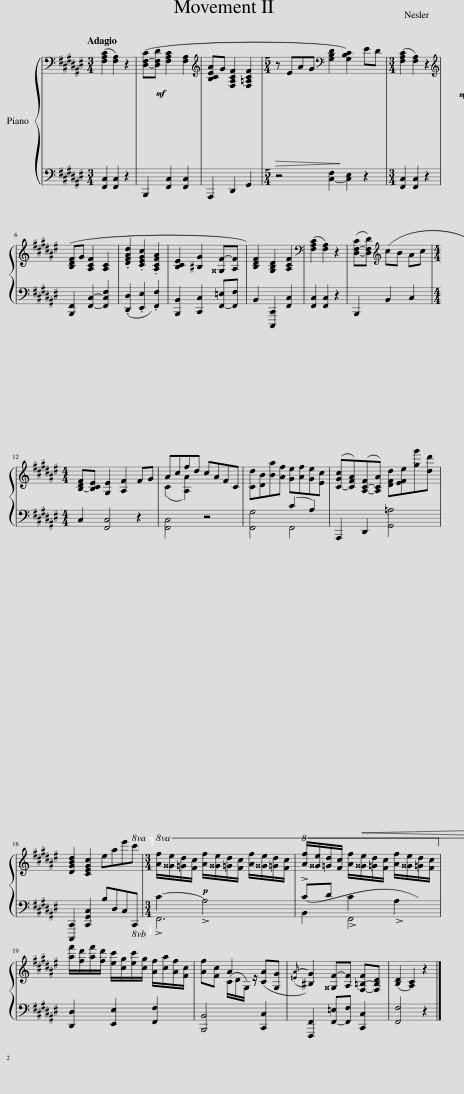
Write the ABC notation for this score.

X:1
%%score { ( 1 3 ) | ( 2 4 ) }
L:1/8
Q:1/4=60
M:3/4
I:linebreak $
K:F#
V:1 bass
V:3 bass
V:2 bass
V:4 bass
V:1
!mf! ([F,A,C]2 [F,A,]2) z2 | ([D,-F,-C][D,F,D]) [F,A,C]2 [F,A,]2 |[K:treble] [B,CEA]G [F,A,CF]2 [F,=A,CF]2 |[M:5/4]!>(! z EAG[K:bass] [G,B,D]2 [G,B,C]2!mf! ED!>)! |[M:3/4] ([F,A,C]2 [F,A,]2) z2 |$ %5
[K:treble] ([B,DF]G) [A,CF]2 [A,C]2 | .[DFAd]2 .[CEGc]2 .[A,CFA]2 | [B,CE]2 [^B,G]2 [^^G,F-][A,F] | [B,DF]2 [G,B,D]2 [A,CF]2 |[K:bass] ([F,A,C]2 [F,A,]2) z2 | %10
 ([D,-F,-C][D,F,D])[K:treble] (cB) Ac |$[M:4/4] [B,-DF][B,CE] [G,E]2 [A,F]2 FG | Acfd cAFC | [Cd][DB][Ba][Af] [Ge][Af][Ge][Ec] | ([C-Gc][CFA])([A,-C-F][A,CA]) [DFd][EFe][gg'][dd'] |$ %15
 [DGBd]2 [CEGc]2 eae'!8va(!c''!8va)! |[M:3/4]!p!!8va(! [af']/[^^ge']/[=gd']/[fc']/ [af']/[^^ge']/[=gd']/[fc']/ [af']/[^^ge']/[=gd']/[fc']/!8va)! |!8va(! [af']/[^^ge']/[=gd']/[fc']/ [af']/[^^ge']/[=gd']/[fc']/ [af']/[^^ge']/[=gd']/[fc']/!8va)! |$ [af']/[fd']/[af']/[fd']/ [ec']/[cg]/[ec']/[cg]/ [Af]/[ca]/[Af]/[Fc]/ | [Af][Fc] A2 ([CA][G,G]) | %20
{.[=EA]} [^B,G]2 [^^G,F-][A,F] [F,-=B,-F][F,B,D] | ([B,D]2 [A,C]2) z2 |] %22
V:2
 [F,,C,]2 [F,,C,]2 z2 | B,,,2 [F,,C,]2 [F,,C,]2 | A,,,2 D,,2 G,,2 |[M:5/4] z4 [C,-F,]2 [C,E,]2 z2 |[M:3/4] [F,,C,]2 [F,,C,]2 z2 |$ %5
 [B,,,F,,]2 [F,,C,]2- [F,,C,F,]2 | (.[D,,D,]2 .[E,,E,]2) .[F,,F,]2 | [B,,,B,,]2 [C,,C,]2 [F,,-=E,][F,,F,] | B,,2 [C,,,C,,]2 [F,,C,]2 | [F,,C,]2 [F,,C,]2 z2 | %10
 B,,,2 B,,2 C,2 |$[M:4/4] C,2 [F,,C,]4 z2 | [F,,C,]4 z4 | [F,,G,]4 F,,4 | A,,,2!<(! D,,2 [G,,=A,]4!<)! |$ %15
 [C,,,C,,]2 [C,,G,,C,]2 B,D,C,!8vb(!C,,,!8vb)! |[M:3/4] F,,6 | B,,2 F,,4 |$ [D,,D,]2 [E,,E,]2 [F,,F,]2 | [B,,,B,,]4 [C,,C,]2 | %20
 [F,,,F,,]2 [F,,-=E,][F,,F,] [C,,C,]2 | [F,,F,]4 z2 |] %22
V:3
 x6 | x6 |[K:treble] x6 |[M:5/4] x4[K:bass] x6 |[M:3/4] x6 |$ %5
[K:treble] x6 | x6 | x6 | x6 |[K:bass] x6 | %10
 x2[K:treble] x4 |$[M:4/4] x8 | (C2 [A,A]2) x4 | x8 | x8 |$ %15
 x7!8va(! x!8va)! |[M:3/4]!8va(! x6!8va)! |!8va(! x6!8va)! |$ x6 | x2 (C/D/)G,/ z/ x2 | %20
 x6 | x6 |] %22
V:4
 x6 | x6 | x6 |[M:5/4] x10 |[M:3/4] x6 |$ %5
 x6 | x6 | x6 | x6 | x6 | %10
 x6 |$[M:4/4] x8 | x8 | x4 (C2 A,2) | x8 |$ %15
 x7!8vb(! x!8vb)! |[M:3/4] (!>!C2 !>!A,4) | (!>!CD) !>!C2 !>!A,2 |$ x6 | x6 | %20
 x6 | x6 |] %22
